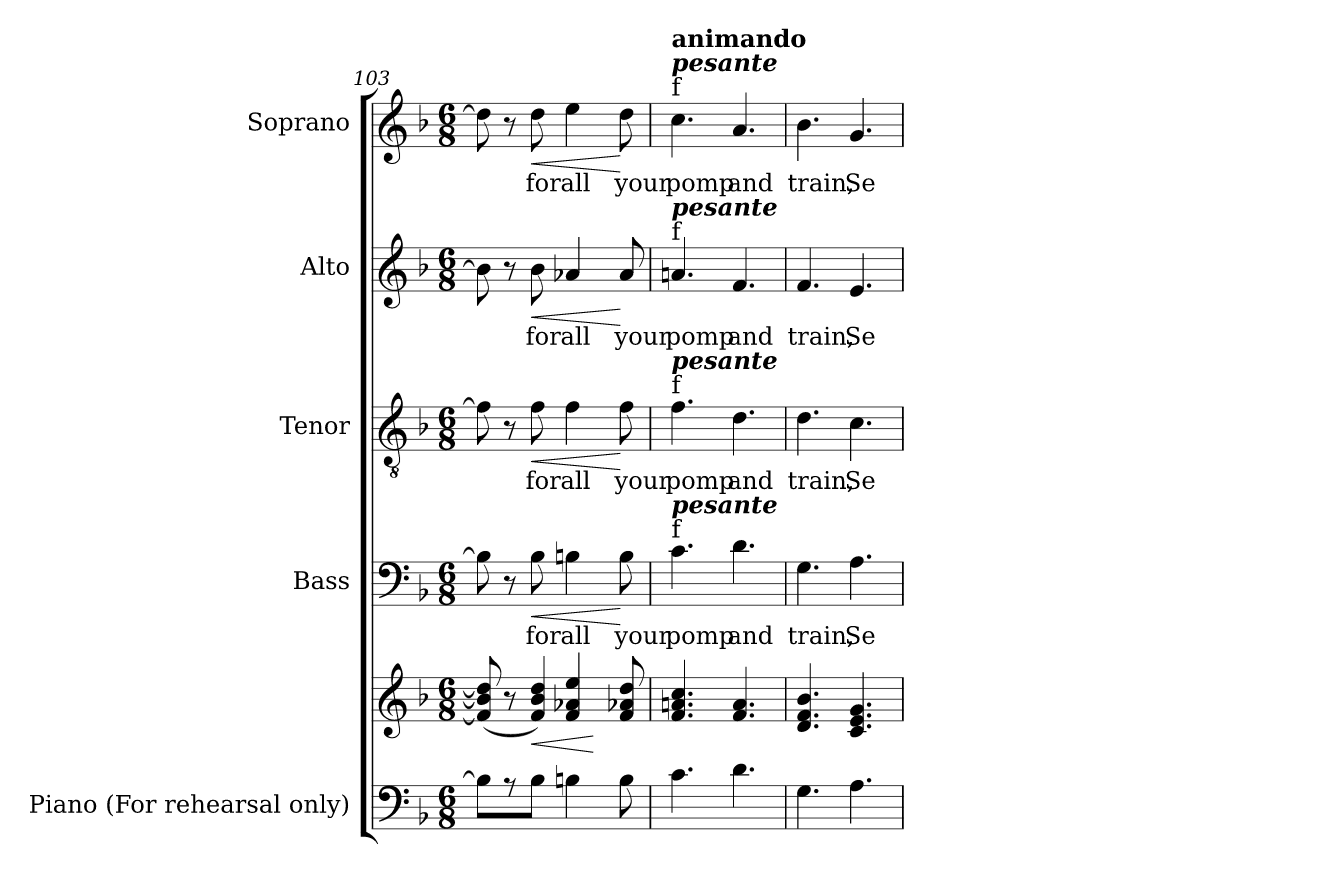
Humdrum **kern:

**kern	**kern	**dynam	**kern	**text	**dynam	**kern	**text	**dynam	**kern	**text	**dynam	**kern	**text	**dynam
*part5	*part5	*part5	*part4	*part4	*part4	*part3	*part3	*part3	*part2	*part2	*part2	*part1	*part1	*part1
*staff6	*staff5	*staff5/6	*staff4	*staff4	*staff4	*staff3	*staff3	*staff3	*staff2	*staff2	*staff2	*staff1	*staff1	*staff1
*I"Piano (For rehearsal only)	*	*	*I"Bass	*	*	*I"Tenor	*	*	*I"Alto	*	*	*I"Soprano	*	*
*I'Pno.	*	*	*I'B.	*	*	*I'T.	*	*	*I'A.	*	*	*I'S.	*	*
*clefF4	*clefG2	*	*clefF4	*	*	*clefGv2	*	*	*clefG2	*	*	*clefG2	*	*
*	*	*	*	*	*	*ITrd7c12	*	*	*	*	*	*	*	*
*k[b-]	*k[b-]	*	*k[b-]	*	*	*k[b-]	*	*	*k[b-]	*	*	*k[b-]	*	*
*F:	*F:	*	*F:	*	*	*F:	*	*	*F:	*	*	*F:	*	*
*M6/8	*M6/8	*	*M6/8	*	*	*M6/8	*	*	*M6/8	*	*	*M6/8	*	*
=103	=103	=103	=103	=103	=103	=103	=103	=103	=103	=103	=103	=103	=103	=103
*	*^	*	*	*	*	*	*	*	*	*	*	*	*	*
8B-i\L]	(8fi/] 8b-i] 8ddi]	4.ryy	.	8B-i\]	.	.	8Fi\]	.	.	8b-i\]	.	.	8ddi\]	.	.
8r	8r	.	.	8r	.	.	8r	.	.	8r	.	.	8r	.	.
!	!	!	!LO:HP:b	!	!	!	!	!	!	!	!	!	!	!	!
!	!	!	!	!	!LO:LY:b:color=#000000	!LO:HP:b	!	!	!	!	!	!	!	!	!
!	!	!	!	!	!	!	!	!LO:LY:b:color=#000000	!LO:HP:b	!	!	!	!	!	!
!	!	!	!	!	!	!	!	!	!	!	!LO:LY:b:color=#000000	!LO:HP:b	!	!	!
!	!	!	!	!	!	!	!	!	!	!	!	!	!	!LO:LY:b:color=#000000	!LO:HP:b
8B-i\J	4fi/ 4b-i 4ddi)	.	<	8B-i\	for	<	8Fi\	for	<	8b-i\	for	<	8ddi\	for	<
!	!	!	!	!	!LO:LY:b:color=#000000	!	!	!	!	!	!	!	!	!	!
!	!	!	!	!	!	!	!	!LO:LY:b:color=#000000	!	!	!	!	!	!	!
!	!	!	!	!	!	!	!	!	!	!	!LO:LY:b:color=#000000	!	!	!	!
!	!	!	!	!	!	!	!	!	!	!	!	!	!	!LO:LY:b:color=#000000	!
4Bni\	.	4fi/ 4a-Xi 4eei	.	4Bni\	all	.	4Fi\	all	.	4a-Xi/	all	.	4eei\	all	.
.	8ryy	.	[	.	.	.	.	.	.	.	.	.	.	.	.
!	!	!	!	!	!LO:LY:b:color=#000000	!	!	!	!	!	!	!	!	!	!
!	!	!	!	!	!	!	!	!LO:LY:b:color=#000000	!	!	!	!	!	!	!
!	!	!	!	!	!	!	!	!	!	!	!LO:LY:b:color=#000000	!	!	!	!
!	!	!	!	!	!	!	!	!	!	!	!	!	!	!LO:LY:b:color=#000000	!
8Bi\	8fi/ 8a-Xi 8ddi	8ryy	.	8Bi\	your	[	8Fi\	your	[	8a-i/	your	[	8ddi\	your	[
*	*v	*v	*	*	*	*	*	*	*	*	*	*	*	*	*
=104	=104	=104	=104	=104	=104	=104	=104	=104	=104	=104	=104	=104	=104	=104
*	*^	*	*	*	*	*	*	*	*	*	*	*	*	*
!	!	!	!	!	!LO:LY:b:color=#000000	!	!	!	!	!	!	!	!	!	!
*	*v	*v	*	*	*	*	*	*	*	*	*	*	*	*	*
*	*^	*	*	*	*	*	*	*	*	*	*	*	*	*
!	!	!	!	!	!	!	!	!LO:LY:b:color=#000000	!	!	!	!	!	!	!
*	*v	*v	*	*	*	*	*	*	*	*	*	*	*	*	*
*	*^	*	*	*	*	*	*	*	*	*	*	*	*	*
!	!	!	!	!	!	!	!	!	!	!	!LO:LY:b:color=#000000	!	!	!	!
*	*v	*v	*	*	*	*	*	*	*	*	*	*	*	*	*
*	*^	*	*	*	*	*	*	*	*	*	*	*	*	*
!	!	!	!	!	!	!	!	!	!	!	!	!	!LO:TX:a:t=f	!	!
!	!	!	!	!	!	!	!	!	!	!	!	!	!LO:TX:Bi:t=pesante	!	!
!	!	!	!	!	!	!	!	!	!	!	!	!	!LO:TX:a:B:t=animando	!	!
!	!	!	!	!	!	!	!	!	!	!LO:TX:a:t=f	!	!	!	!	!
!	!	!	!	!	!	!	!	!	!	!LO:TX:Bi:t=pesante	!	!	!	!	!
!	!	!	!	!	!	!	!LO:TX:a:t=f	!	!	!	!	!	!	!	!
!	!	!	!	!	!	!	!LO:TX:Bi:t=pesante	!	!	!	!	!	!	!	!
!	!	!	!	!LO:TX:a:t=f	!	!	!	!	!	!	!	!	!	!	!
!	!	!	!	!LO:TX:Bi:t=pesante	!	!	!	!	!	!	!	!	!	!	!
!	!LO:TX:b:t=f	!	!	!	!	!	!	!	!	!	!	!	!	!	!
!	!LO:TX:Bi:t=pesante	!	!	!	!	!	!	!	!	!	!	!	!	!	!
!	!LO:TX:a:B:t=animando	!	!	!	!	!	!	!	!	!	!	!	!	!	!
!	!	!	!	!	!	!	!	!	!	!	!	!	!	!LO:LY:b:color=#000000	!
*	*v	*v	*	*	*	*	*	*	*	*	*	*	*	*	*
4.ci\	4.fi/ 4.ani 4.cci	.	4.ci\	pomp	.	4.Fi\	pomp	.	4.ani/	pomp	.	4.cci\	pomp	.
!	!	!	!	!LO:LY:b:color=#000000	!	!	!	!	!	!	!	!	!	!
!	!	!	!	!	!	!	!LO:LY:b:color=#000000	!	!	!	!	!	!	!
!	!	!	!	!	!	!	!	!	!	!LO:LY:b:color=#000000	!	!	!	!
!	!	!	!	!	!	!	!	!	!	!	!	!	!LO:LY:b:color=#000000	!
4.di\	4.fi/ 4.ai	.	4.di\	and	.	4.Di\	and	.	4.fi/	and	.	4.ai/	and	.
=105	=105	=105	=105	=105	=105	=105	=105	=105	=105	=105	=105	=105	=105	=105
!	!	!	!	!LO:LY:b:color=#000000	!	!	!	!	!	!	!	!	!	!
!	!	!	!	!	!	!	!LO:LY:b:color=#000000	!	!	!	!	!	!	!
!	!	!	!	!	!	!	!	!	!	!LO:LY:b:color=#000000	!	!	!	!
!	!	!	!	!	!	!	!	!	!	!	!	!	!LO:LY:b:color=#000000	!
4.Gi\	4.di/ 4.fi 4.b-i	.	4.Gi\	train,	.	4.Di\	train,	.	4.fi/	train,	.	4.b-i\	train,	.
!	!	!	!	!LO:LY:b:color=#000000	!	!	!	!	!	!	!	!	!	!
!	!	!	!	!	!	!	!LO:LY:b:color=#000000	!	!	!	!	!	!	!
!	!	!	!	!	!	!	!	!	!	!LO:LY:b:color=#000000	!	!	!	!
!	!	!	!	!	!	!	!	!	!	!	!	!	!LO:LY:b:color=#000000	!
4.Ai\	4.ci/ 4.ei 4.gi	.	4.Ai\	Se-	.	4.Ci\	Se-	.	4.ei/	Se-	.	4.gi/	Se-	.
=	=	=	=	=	=	=	=	=	=	=	=	=	=	=
*-	*-	*-	*-	*-	*-	*-	*-	*-	*-	*-	*-	*-	*-	*-
